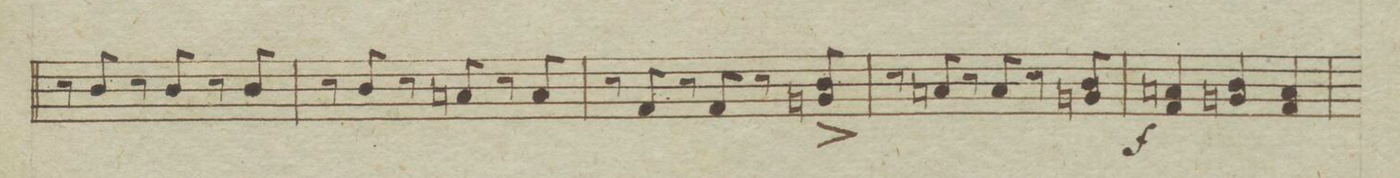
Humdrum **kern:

**kern	**dynam
*I"Violino Secondo.	*
*clefG2	*
*k[b-e-a-d-g-]	*
*M3/4	*
8r	.
8b-/	.
8r	.
8b-/	.
8r	.
8b-/	.
=13	=13
8r	.
8b-/	.
8r	.
8an/	.
8r	.
8a/	.
=14	=14
8r	.
8f/	.
8r	.
8f/	.
8r	.
8b- 8gn^/	.
=15	=15
8r	.
8an/	.
8r	.
8a/	.
8r	.
8b- 8gn/	.
=16	=16
4an 4f/	f
4b- 4gn/	.
4a 4f/	.
=17	=17
*-	*-
